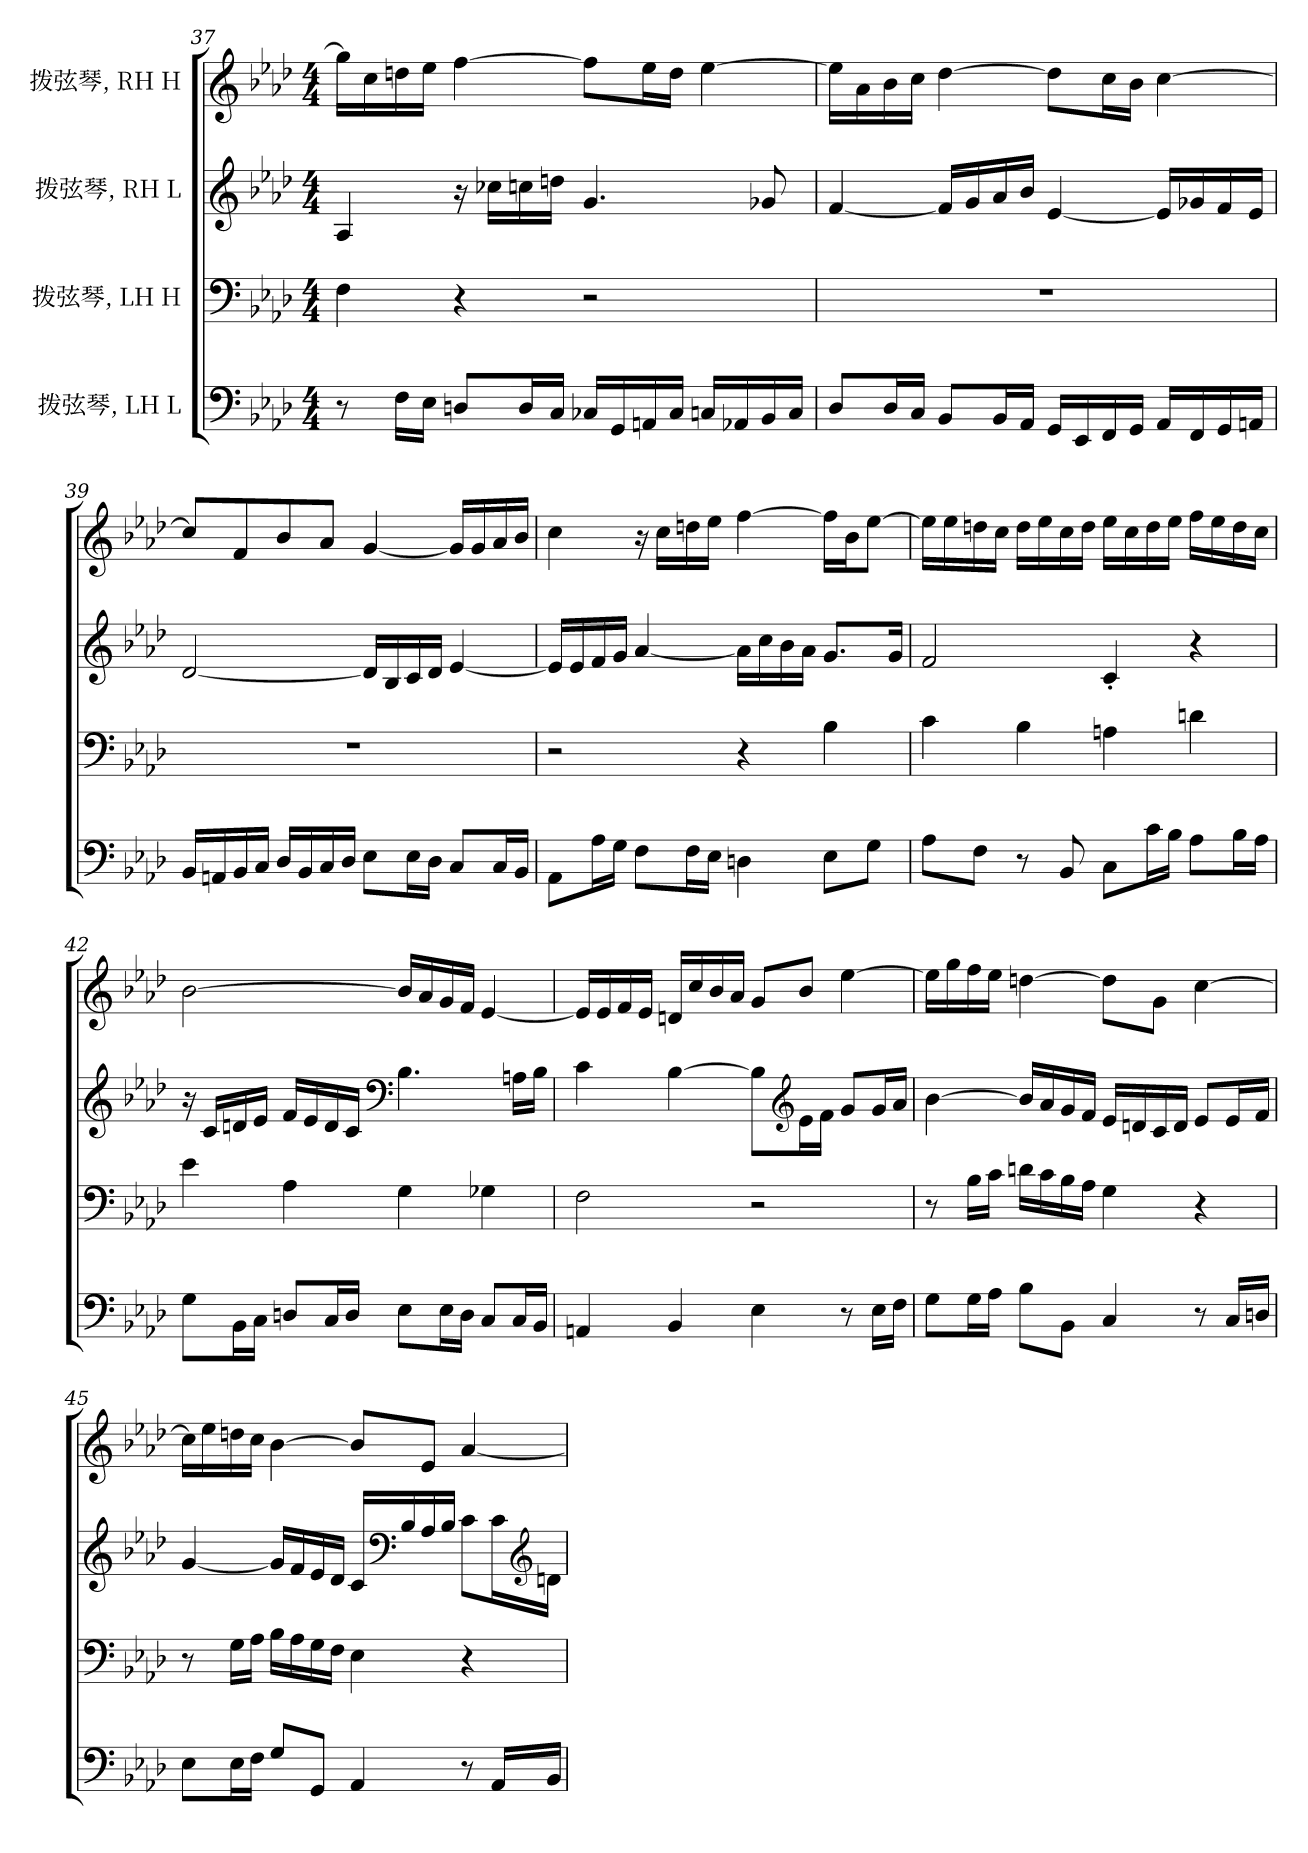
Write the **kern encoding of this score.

**kern	**kern	**kern	**kern
*part4	*part3	*part2	*part1
*staff4	*staff3	*staff2	*staff1
*I"拨弦琴, LH L	*I"拨弦琴, LH H	*I"拨弦琴, RH L	*I"拨弦琴, RH H
*clefF4	*clefF4	*clefG2	*clefG2
*k[b-e-a-d-]	*k[b-e-a-d-]	*k[b-e-a-d-]	*k[b-e-a-d-]
*M4/4	*M4/4	*M4/4	*M4/4
=37	=37	=37	=37
8r	4F\	4A-/	16gg\LL]
.	.	.	16cc\
16F\LL	.	.	16ddn\
16E-\JJ	.	.	16ee-\JJ
8Dn/L	4r	16r	[4ff\
.	.	16cc-X\LL	.
16D/L	.	16ccn\	.
16C/JJ	.	16ddn\JJ	.
16C-X/LL	2r	4.g/	8ff\L]
16GG/	.	.	.
16AAn/	.	.	16ee-\L
16C-/JJ	.	.	16dd\JJ
16Cn/LL	.	.	[4ee-\
16AA-X/	.	.	.
16BB-/	.	8g-X/	.
16C/JJ	.	.	.
!!LO:PB:g=z
=38	=38	=38	=38
8D-/L	1r	[4f/	16ee-\LL]
.	.	.	16a-\
16D-/L	.	.	16b-\
16C/JJ	.	.	16cc\JJ
8BB-/L	.	16f/LL]	[4dd-\
.	.	16g/	.
16BB-/L	.	16a-/	.
16AA-/JJ	.	16b-/JJ	.
16GG/LL	.	[4e-/	8dd-\L]
16EE-/	.	.	.
16FF/	.	.	16cc\L
16GG/JJ	.	.	16b-\JJ
16AA-/LL	.	16e-/LL]	[4cc\
16FF/	.	16g-X/	.
16GG/	.	16f/	.
16AAn/JJ	.	16e-/JJ	.
=39	=39	=39	=39
16BB-/LL	1r	[2d-/	8cc/L]
16AAn/	.	.	.
16BB-/	.	.	8f/
16C/JJ	.	.	.
16D-/LL	.	.	8b-/
16BB-/	.	.	.
16C/	.	.	8a-/J
16D-/JJ	.	.	.
8E-\L	.	16d-/LL]	[4g/
.	.	16B-/	.
16E-\L	.	16c/	.
16D-\JJ	.	16d-/JJ	.
8C/L	.	[4e-/	16g/LL]
.	.	.	16g/
16C/L	.	.	16a-/
16BB-/JJ	.	.	16b-/JJ
!!LO:LB:g=z
=40	=40	=40	=40
8AA-\L	2r	16e-/LL]	4cc\
.	.	16e-/	.
16A-\L	.	16f/	.
16G\JJ	.	16g/JJ	.
8F\L	.	[4a-/	16r
.	.	.	16cc\LL
16F\L	.	.	16ddn\
16E-\JJ	.	.	16ee-\JJ
4Dn\	4r	16a-\LL]	[4ff\
.	.	16cc\	.
.	.	16b-\	.
.	.	16a-\JJ	.
8E-\L	4B-\	8.g/L	16ff\LL]
.	.	.	16b-\J
8G\J	.	.	[8ee-\J
.	.	16g/Jk	.
=41	=41	=41	=41
8A-\L	4c\	2f/	16ee-\LL]
.	.	.	16ee-\
8F\J	.	.	16ddn\
.	.	.	16cc\JJ
8r	4B-\	.	16dd\LL
.	.	.	16ee-\
8BB-/	.	.	16cc\
.	.	.	16dd\JJ
8C\L	4An\	4c'/	16ee-\LL
.	.	.	16cc\
16c\L	.	.	16dd\
16B-\JJ	.	.	16ee-\JJ
8A-\L	4dn\	4r	16ff\LL
.	.	.	16ee-\
16B-\L	.	.	16dd\
16A-\JJ	.	.	16cc\JJ
!!LO:LB:g=z
=42	=42	=42	=42
8G\L	4e-\	16r	[2b-\
.	.	16c/LL	.
16BB-\L	.	16dn/	.
16C\JJ	.	16e-/JJ	.
8Dn/L	4A-\	16f/LL	.
.	.	16e-/	.
16C/L	.	16d/	.
16D/JJ	.	16c/JJ	.
*	*	*clefF4	*
8E-\L	4G\	4.B-\	16b-/LL]
.	.	.	16a-/
16E-\L	.	.	16g/
16D\JJ	.	.	16f/JJ
8C/L	4G-X\	.	[4e-/
16C/L	.	16An\LL	.
16BB-/JJ	.	16B-\JJ	.
=43	=43	=43	=43
4AAn/	2F\	4c\	16e-/LL]
.	.	.	16e-/
.	.	.	16f/
.	.	.	16e-/JJ
4BB-/	.	[4B-\	16dn/LL
.	.	.	16cc/
.	.	.	16b-/
.	.	.	16a-/JJ
4E-\	2r	8B-\L]	8g/L
*	*	*clefG2	*
.	.	16e-\L	8b-/J
.	.	16f\JJ	.
8r	.	8g/L	[4ee-\
16E-\LL	.	16g/L	.
16F\JJ	.	16a-/JJ	.
!!LO:PB:g=z
=44	=44	=44	=44
8G\L	8r	[4b-\	16ee-\LL]
.	.	.	16gg\
16G\L	16B-\LL	.	16ff\
16A-\JJ	16c\JJ	.	16ee-\JJ
8B-\L	16dn\LL	16b-/LL]	[4ddn\
.	16c\	16a-/	.
8BB-\J	16B-\	16g/	.
.	16A-\JJ	16f/JJ	.
4C/	4G\	16e-/LL	8dd\L]
.	.	16dn/	.
.	.	16c/	8g\J
.	.	16d/JJ	.
8r	4r	8e-/L	[4cc\
16C/LL	.	16e-/L	.
16Dn/JJ	.	16f/JJ	.
=45	=45	=45	=45
8E-\L	8r	[4g/	16cc\LL]
.	.	.	16ee-\
16E-\L	16G\LL	.	16ddn\
16F\JJ	16A-\JJ	.	16cc\JJ
8G/L	16B-\LL	16g/LL]	[4b-\
.	16A-\	16f/	.
8GG/J	16G\	16e-/	.
.	16F\JJ	16d-/JJ	.
4AA-/	4E-\	16c/LL	8b-/L]
*	*	*clefF4	*
.	.	16B-/	.
.	.	16A-/	8e-/J
.	.	16B-/JJ	.
8r	4r	8c\L	[4a-/
16AA-/LL	.	16c\L	.
*	*	*clefG2	*
16BB-/JJ	.	16dn\JJ	.
=	=	=	=
*-	*-	*-	*-
